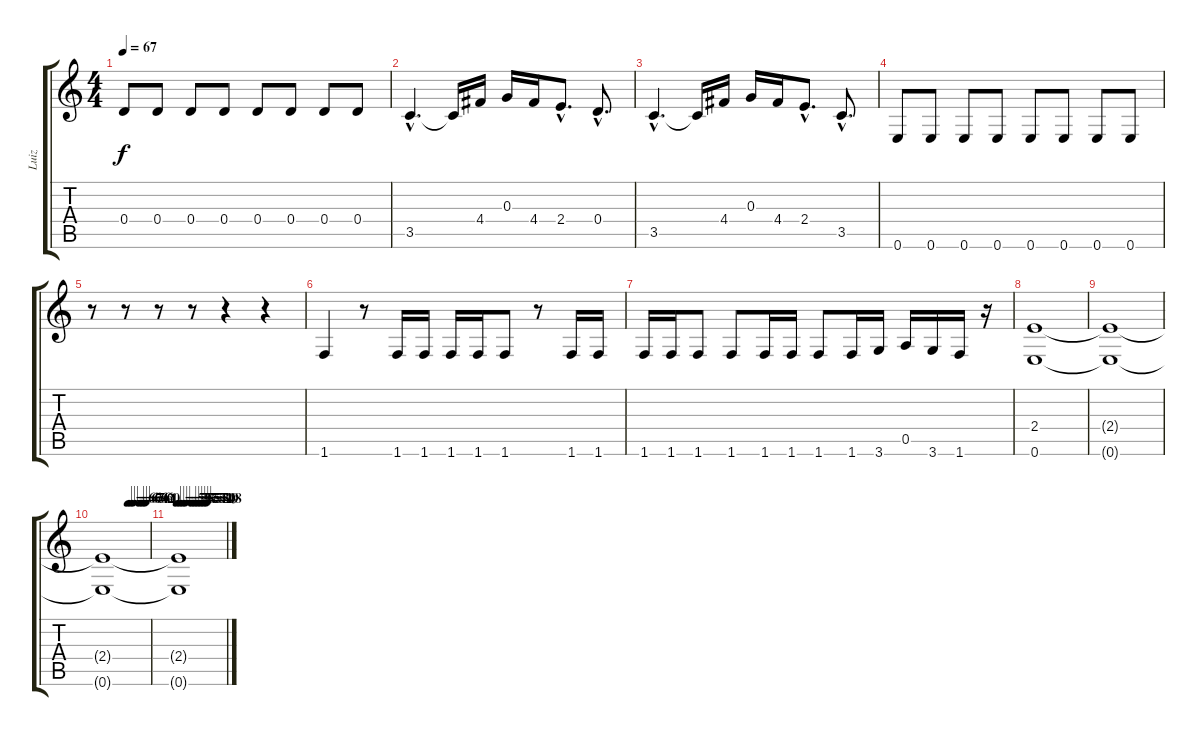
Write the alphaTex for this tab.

\track ("Luiz" "Luiz") {instrument fretlessbass}
\staff {score tabs}
\tuning (E4 B3 G3 D3 A2 E2) {hide}
\ts (4 4)
\tempo 67
\clef g2
\ks c
0.4.8{dy f} 0.4.8 0.4.8 0.4.8 0.4.8 0.4.8 0.4.8 0.4.8 |
3.5{hac}.4{d} 3.5{t}.16 4.4.16 0.3.16 4.4.16 2.4{hac}.8{d} 0.4{hac}.8{d} |
3.5{hac}.4{d} 3.5{t}.16 4.4.16 0.3.16 4.4.16 2.4{hac}.8{d} 3.5{hac}.8{d} |
0.6.8 0.6.8 0.6.8 0.6.8 0.6.8 0.6.8 0.6.8 0.6.8 |
r.8 r.8 r.8 r.8 r.4 r.4 |
1.6.4 r.8 1.6.16 1.6.16 1.6.16 1.6.16 1.6.8 r.8 1.6.16 1.6.16 |
1.6.16 1.6.16 1.6.8 1.6.8 1.6.16 1.6.16 1.6.8 1.6.16 3.6.16 0.5.16 3.6.16 1.6.16 r.16 |
(2.4 0.6).1 |
(2.4{t} 0.6{t}).1 |
\tempo (67 0.5625)
\tempo (65 0.625)
\tempo (64 0.6875)
\tempo (62 0.8125)
\tempo (61 0.875)
\tempo (60 0.9375)
(2.4{t} 0.6{t}).1 |
\tempo 59
\tempo (58 0.0625)
\tempo (57 0.125)
\tempo (55 0.1875)
\tempo (54 0.3125)
\tempo (53 0.375)
\tempo (52 0.4375)
\tempo (50 0.5)
\tempo (49 0.5625)
\tempo (48 0.625)
(2.4{t} 0.6{t}).1
